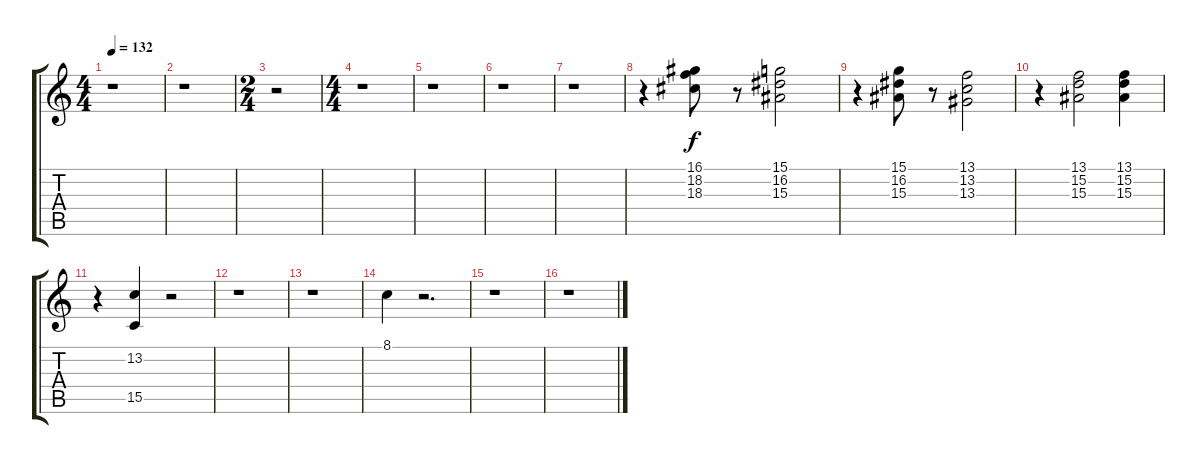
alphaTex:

\track "" {instrument stringensemble2}
\staff {score tabs}
\tuning (E4 B3 G3 D3 A2 E2) {hide}
\ts (4 4)
\tempo 132
\clef g2
\ks c
r.1{dy f instrument stringensemble2} |
r.1 |
\ts (2 4)
r.2 |
\ts (4 4)
r.1 |
r.1 |
r.1 |
r.1 |
r.4 (16.1 18.2 18.3).8 r.8 (15.1 16.2 15.3).2 |
r.4 (15.1 16.2 15.3).8 r.8 (13.1 13.2 13.3).2 |
r.4 (13.1 15.2 15.3).2 (13.1 15.2 15.3).4 |
r.4 (13.2 15.5).4 r.2 |
r.1 |
r.1 |
8.1.4 r.2{d} |
r.1 |
r.1
